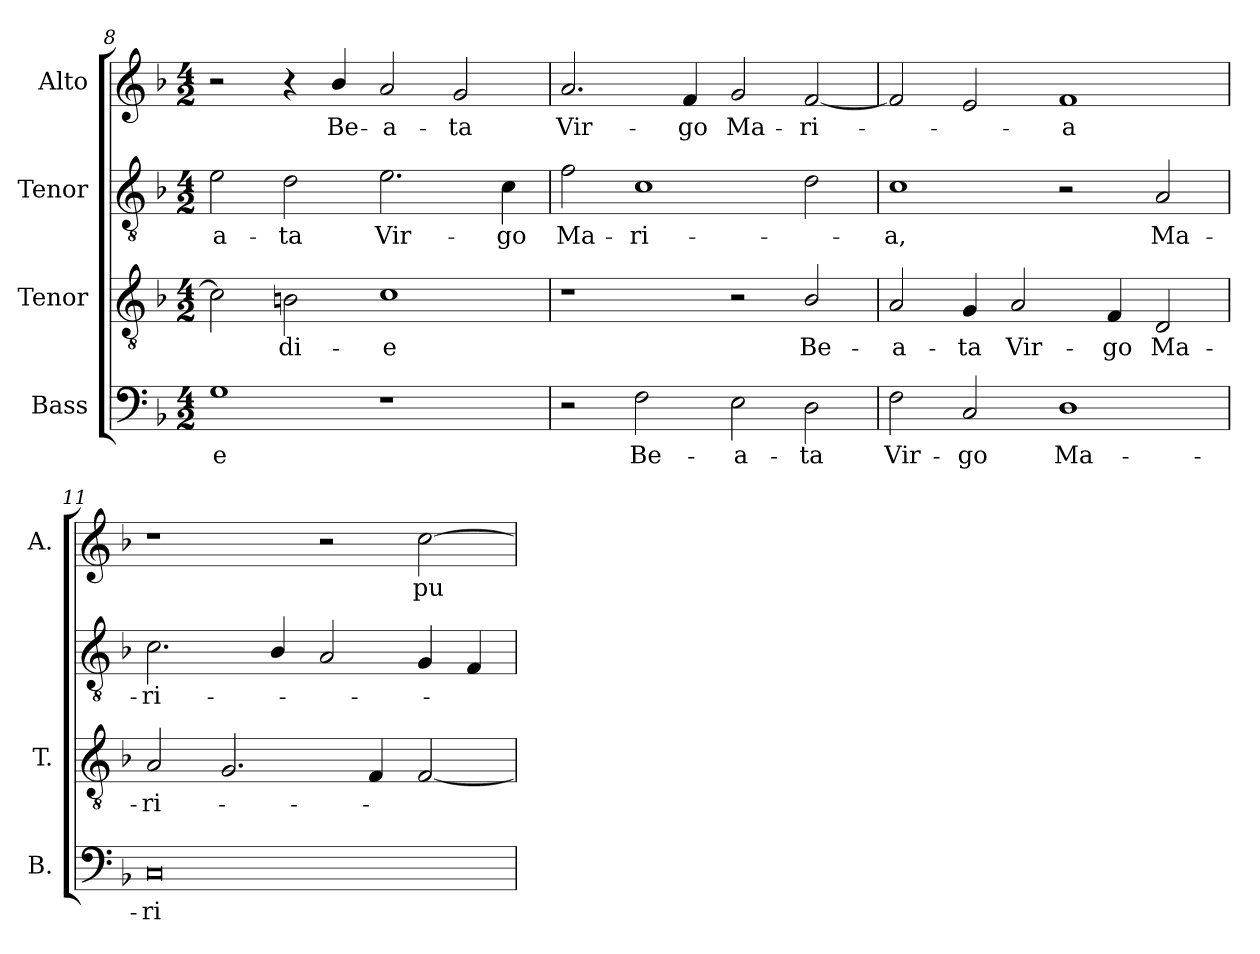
**kern	**text	**kern	**text	**kern	**text	**kern	**text
*part4	*part4	*part3	*part3	*part2	*part2	*part1	*part1
*staff4	*staff4	*staff3	*staff3	*staff2	*staff2	*staff1	*staff1
*I"Bass	*	*I"Tenor	*	*I"Tenor	*	*I"Alto	*
*I'B.	*	*I'T.	*	*	*	*I'A.	*
*clefF4	*	*clefGv2	*	*clefGv2	*	*clefG2	*
*	*	*ITrd7c12	*	*ITrd7c12	*	*	*
*k[b-]	*	*k[b-]	*	*k[b-]	*	*k[b-]	*
*F:	*	*F:	*	*F:	*	*F:	*
*M4/2	*	*M4/2	*	*M4/2	*	*M4/2	*
=8	=8	=8	=8	=8	=8	=8	=8
!	!LO:LY:b:color=#000000	!	!	!	!	!	!
!	!	!	!	!	!LO:LY:b:color=#000000	!	!
1Gi	-e	2Ci\]	.	2Ei\	-a-	2r	.
!	!	!	!LO:LY:b:color=#000000	!	!	!	!
!	!	!	!	!	!LO:LY:b:color=#000000	!	!
.	.	2BBni\	-di-	2Di\	-ta	4r	.
!	!	!	!	!	!	!	!LO:LY:b:color=#000000
.	.	.	.	.	.	4b-i/	Be-
!	!	!	!LO:LY:b:color=#000000	!	!	!	!
!	!	!	!	!	!LO:LY:b:color=#000000	!	!
!	!	!	!	!	!	!	!LO:LY:b:color=#000000
1r	.	1Ci	-e	2.Ei\	Vir-	2ai/	-a-
!	!	!	!	!	!	!	!LO:LY:b:color=#000000
.	.	.	.	.	.	2gi/	-ta
!	!	!	!	!	!LO:LY:b:color=#000000	!	!
.	.	.	.	4Ci\	-go	.	.
=9	=9	=9	=9	=9	=9	=9	=9
!	!	!	!	!	!LO:LY:b:color=#000000	!	!
!	!	!	!	!	!	!	!LO:LY:b:color=#000000
2r	.	1r	.	2Fi\	Ma-	2.ai/	Vir-
!	!LO:LY:b:color=#000000	!	!	!	!	!	!
!	!	!	!	!	!LO:LY:b:color=#000000	!	!
2Fi\	Be-	.	.	1Ci	-ri-	.	.
!	!	!	!	!	!	!	!LO:LY:b:color=#000000
.	.	.	.	.	.	4fi/	-go
!	!LO:LY:b:color=#000000	!	!	!	!	!	!
!	!	!	!	!	!	!	!LO:LY:b:color=#000000
2Ei\	-a-	2r	.	.	.	2gi/	Ma-
!	!LO:LY:b:color=#000000	!	!	!	!	!	!
!	!	!	!LO:LY:b:color=#000000	!	!	!	!
!	!	!	!	!	!	!	!LO:LY:b:color=#000000
2Di\	-ta	2BB-i/	Be-	2Di\	.	[2fi/	-ri-
!!LO:LB:g=z
=10	=10	=10	=10	=10	=10	=10	=10
!	!LO:LY:b:color=#000000	!	!	!	!	!	!
!	!	!	!LO:LY:b:color=#000000	!	!	!	!
!	!	!	!	!	!LO:LY:b:color=#000000	!	!
2Fi\	Vir-	2AAi/	-a-	1Ci	-a,	2fi/]	.
!	!LO:LY:b:color=#000000	!	!	!	!	!	!
!	!	!	!LO:LY:b:color=#000000	!	!	!	!
2Ci/	-go	4GGi/	-ta	.	.	2ei/	.
!	!	!	!LO:LY:b:color=#000000	!	!	!	!
.	.	2AAi/	Vir-	.	.	.	.
!	!LO:LY:b:color=#000000	!	!	!	!	!	!
!	!	!	!	!	!	!	!LO:LY:b:color=#000000
1Di	Ma-	.	.	2r	.	1fi	-a
!	!	!	!LO:LY:b:color=#000000	!	!	!	!
.	.	4FFi/	-go	.	.	.	.
!	!	!	!LO:LY:b:color=#000000	!	!	!	!
!	!	!	!	!	!LO:LY:b:color=#000000	!	!
.	.	2DDi/	Ma-	2AAi/	Ma-	.	.
=11	=11	=11	=11	=11	=11	=11	=11
!	!LO:LY:b:color=#000000	!	!	!	!	!	!
!	!	!	!LO:LY:b:color=#000000	!	!	!	!
!	!	!	!	!	!LO:LY:b:color=#000000	!	!
0Ci	-ri-	2AAi/	-ri-	2.Ci\	-ri-	1r	.
.	.	2.GGi/	.	.	.	.	.
.	.	.	.	4BB-i/	.	.	.
.	.	.	.	2AAi/	.	2r	.
.	.	4FFi/	.	.	.	.	.
!	!	!	!	!	!	!	!LO:LY:b:color=#000000
.	.	[2FFi/	.	4GGi/	.	[2cci\	pu-
.	.	.	.	4FFi/	.	.	.
=	=	=	=	=	=	=	=
*-	*-	*-	*-	*-	*-	*-	*-
